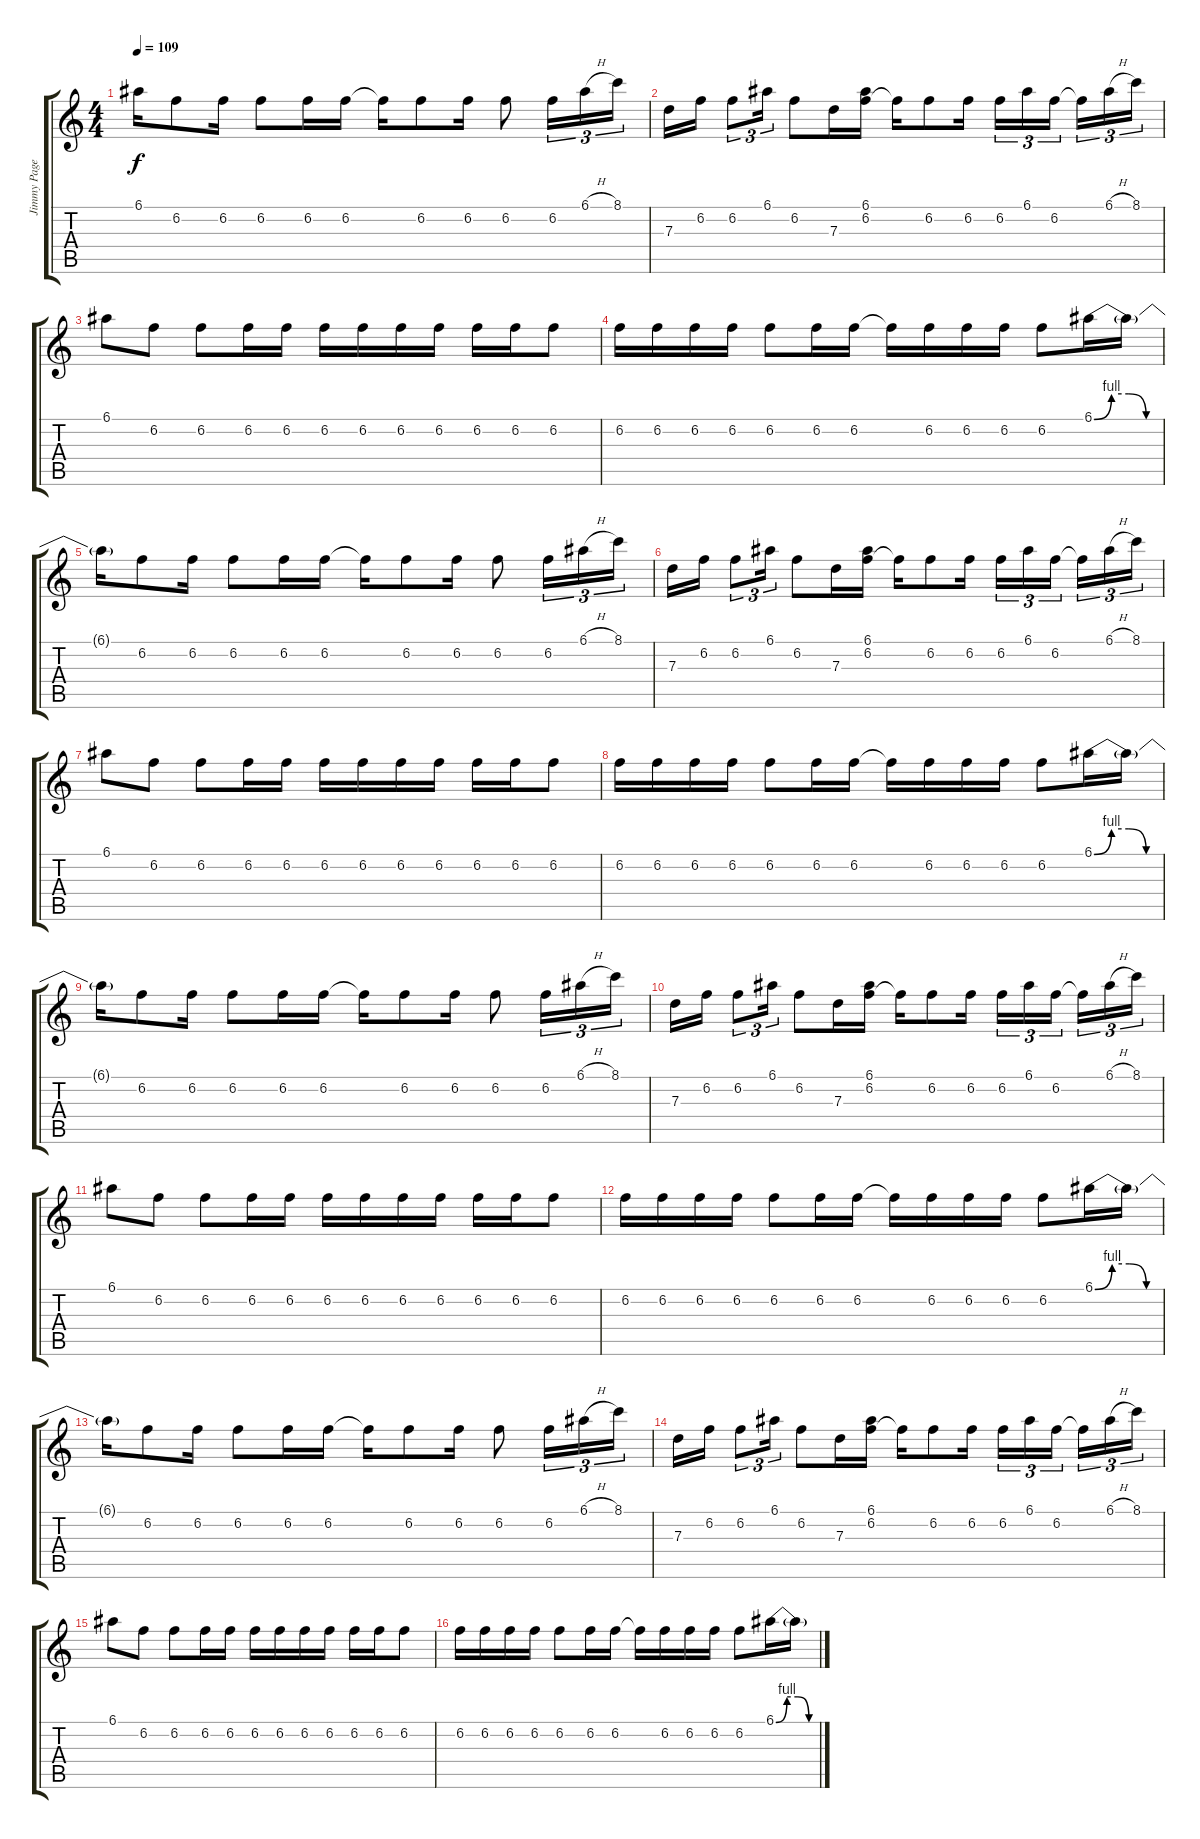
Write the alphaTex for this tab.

\track ("Jimmy Page (Guitar 2)" "Jimmy Page") {instrument distortionguitar}
\staff {score tabs}
\tuning (E4 B3 G3 D3 A2 E2) {hide}
\ts (4 4)
\tempo 109
\clef g2
\ks c
6.1{t}.16{dy f} 6.2.8 6.2.16 6.2.8 6.2.16 6.2.16 6.2{t}.16 6.2.8 6.2.16 6.2.8 6.2.16{tu (3 2)} 6.1{h}.16{tu (3 2)} 8.1.16{tu (3 2)} |
7.3.16 6.2.16 6.2.8{tu (3 2)} 6.1.16{tu (3 2)} 6.2.8 7.3.16 (6.1 6.2).16 6.2{t}.16 6.2.8 6.2.16 6.2.16{tu (3 2)} 6.1.16{tu (3 2)} 6.2.16{tu (3 2) beam splitsecondary} 6.2{t}.16{tu (3 2)} 6.1{h}.16{tu (3 2)} 8.1.16{tu (3 2)} |
6.1.8 6.2.8 6.2.8 6.2.16 6.2.16 6.2.16 6.2.16 6.2.16 6.2.16 6.2.16 6.2.16 6.2.8 |
6.2.16 6.2.16 6.2.16 6.2.16 6.2.8 6.2.16 6.2.16 6.2{t}.16 6.2.16 6.2.16 6.2.16 6.2.8 6.1{be (custom 0 0 15 4 30 4 45 0 60 0)}.16 6.1{t}.16 |
6.1{t}.16 6.2.8 6.2.16 6.2.8 6.2.16 6.2.16 6.2{t}.16 6.2.8 6.2.16 6.2.8 6.2.16{tu (3 2)} 6.1{h}.16{tu (3 2)} 8.1.16{tu (3 2)} |
7.3.16 6.2.16 6.2.8{tu (3 2)} 6.1.16{tu (3 2)} 6.2.8 7.3.16 (6.1 6.2).16 6.2{t}.16 6.2.8 6.2.16 6.2.16{tu (3 2)} 6.1.16{tu (3 2)} 6.2.16{tu (3 2) beam splitsecondary} 6.2{t}.16{tu (3 2)} 6.1{h}.16{tu (3 2)} 8.1.16{tu (3 2)} |
6.1.8 6.2.8 6.2.8 6.2.16 6.2.16 6.2.16 6.2.16 6.2.16 6.2.16 6.2.16 6.2.16 6.2.8 |
6.2.16 6.2.16 6.2.16 6.2.16 6.2.8 6.2.16 6.2.16 6.2{t}.16 6.2.16 6.2.16 6.2.16 6.2.8 6.1{be (custom 0 0 15 4 30 4 45 0 60 0)}.16 6.1{t}.16 |
6.1{t}.16 6.2.8 6.2.16 6.2.8 6.2.16 6.2.16 6.2{t}.16 6.2.8 6.2.16 6.2.8 6.2.16{tu (3 2)} 6.1{h}.16{tu (3 2)} 8.1.16{tu (3 2)} |
7.3.16 6.2.16 6.2.8{tu (3 2)} 6.1.16{tu (3 2)} 6.2.8 7.3.16 (6.1 6.2).16 6.2{t}.16 6.2.8 6.2.16 6.2.16{tu (3 2)} 6.1.16{tu (3 2)} 6.2.16{tu (3 2) beam splitsecondary} 6.2{t}.16{tu (3 2)} 6.1{h}.16{tu (3 2)} 8.1.16{tu (3 2)} |
6.1.8 6.2.8 6.2.8 6.2.16 6.2.16 6.2.16 6.2.16 6.2.16 6.2.16 6.2.16 6.2.16 6.2.8 |
6.2.16 6.2.16 6.2.16 6.2.16 6.2.8 6.2.16 6.2.16 6.2{t}.16 6.2.16 6.2.16 6.2.16 6.2.8 6.1{be (custom 0 0 15 4 30 4 45 0 60 0)}.16 6.1{t}.16 |
6.1{t}.16 6.2.8 6.2.16 6.2.8 6.2.16 6.2.16 6.2{t}.16 6.2.8 6.2.16 6.2.8 6.2.16{tu (3 2)} 6.1{h}.16{tu (3 2)} 8.1.16{tu (3 2)} |
7.3.16 6.2.16 6.2.8{tu (3 2)} 6.1.16{tu (3 2)} 6.2.8 7.3.16 (6.1 6.2).16 6.2{t}.16 6.2.8 6.2.16 6.2.16{tu (3 2)} 6.1.16{tu (3 2)} 6.2.16{tu (3 2) beam splitsecondary} 6.2{t}.16{tu (3 2)} 6.1{h}.16{tu (3 2)} 8.1.16{tu (3 2)} |
6.1.8 6.2.8 6.2.8 6.2.16 6.2.16 6.2.16 6.2.16 6.2.16 6.2.16 6.2.16 6.2.16 6.2.8 |
6.2.16 6.2.16 6.2.16 6.2.16 6.2.8 6.2.16 6.2.16 6.2{t}.16 6.2.16 6.2.16 6.2.16 6.2.8 6.1{be (custom 0 0 15 4 30 4 45 0 60 0)}.16 6.1{t}.16
